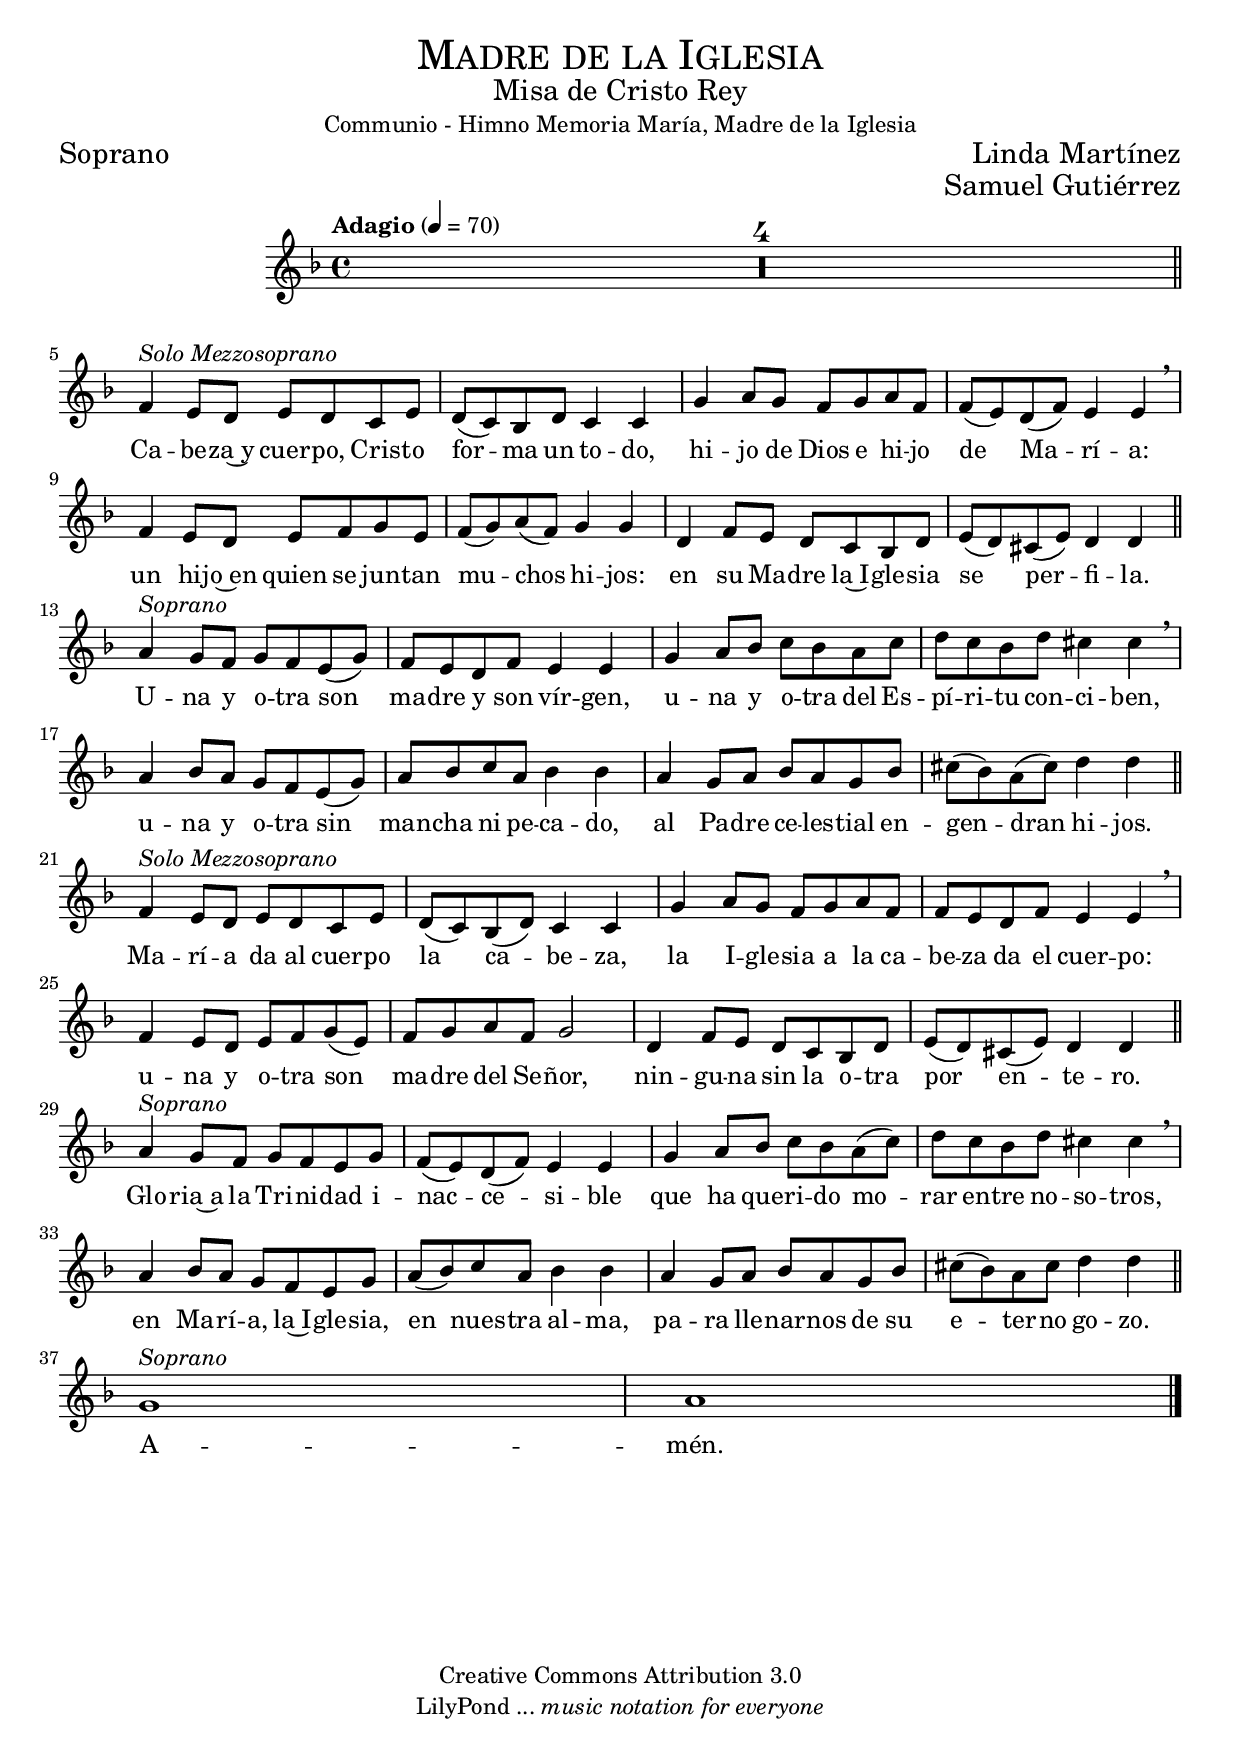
% *************************************************************************************
%	Madre de la iglesia - Melody inspired by the compositions of Mons Marco Frisina
%   	Music and accompaniment by serachsam
% *************************************************************************************
\language "espanol"
\version "2.23.2"

% --- Global parameters
particle = 1
jump = \break

% --- Includes
\include "global.ily"
soprano_music = \relative do' {
  \compressEmptyMeasures

  R1*4 | \bar "||" #(if (= particle 1) jump "") % 4
  fa4^\markup { \italic "Solo Mezzosoprano" } mi8 re mi re do mi |
  re8( do) sib re do4 do |
  sol'4 la8 sol fa sol la fa |
  fa8( mi) re( fa) mi4 mi \breathe | #(if (= particle 1) jump "") % 8
  fa4 mi8 re mi fa sol mi |
  fa8( sol) la( fa) sol4 sol |
  re4 fa8 mi re do sib re |
  mi8( re) dos( mi) re4 re | \bar "||" #(if (= particle 1) jump "") % 12
  la'4^\markup { \italic "Soprano" } sol8 fa sol fa mi( sol) |
  fa8 mi re fa mi4 mi |
  sol4 la8 sib do sib la do |
  re do sib re dos4 dos \breathe | #(if (= particle 1) jump "") % 16
  la4 sib8 la sol fa mi( sol) |
  la8 sib do la sib4 sib  |
  la4 sol8 la sib la sol sib |
  dos8( sib) la( dos) re4 re | \bar "||" #(if (= particle 1) jump "") % 20
  fa,4^\markup { \italic "Solo Mezzosoprano" } mi8 re mi re do mi |
  re8( do) sib( re) do4 do |
  sol'4 la8 sol fa sol la fa |
  fa8 mi re fa mi4 mi \breathe | #(if (= particle 1) jump "") % 24
  fa4 mi8 re mi fa sol( mi)	|
  fa8 sol la fa sol2 |
  re4 fa8 mi re do sib re |
  mi8( re) dos( mi) re4 re | \bar "||" #(if (= particle 1) jump "") % 28
  la'4^\markup { \italic "Soprano" } sol8 fa sol fa mi sol |
  fa8( mi) re( fa) mi4 mi |
  sol4 la8 sib do sib la( do) |
  re do sib re dos4 dos \breathe | #(if (= particle 1) jump "") % 32
  la4 sib8 la sol fa mi sol	|
  la8( sib) do la sib4 sib |
  la4 sol8 la sib la sol sib |
  dos8( sib) la dos re4 re | \bar "||" #(if (= particle 1) jump "") % 36
  sol,1^\markup { \italic "Soprano" } |
  la1 |

  \bar "|."
}

soprano_lyrics = \lyricmode {
  Ca -- be -- za~y cuer -- po, Cris -- to for -- ma un to -- do,
  hi -- jo de Dios e hi -- jo de Ma -- rí -- a:
  un hi -- jo~en quien se jun -- tan mu -- chos hi -- jos:
  en su Ma -- dre la~I -- gle -- sia se per -- fi -- la.

  U -- na y o -- tra son ma -- dre y son vír -- gen,
  u -- na y o -- tra del Es -- pí -- ri -- tu con -- ci -- ben,
  u -- na y o -- tra sin man -- cha ni pe -- ca -- do,
  al Pa -- dre ce -- les -- tial en -- gen -- dran hi -- jos.

  Ma -- rí -- a da al cuer -- po la ca -- be -- za,
  la I -- gle -- sia a la ca -- be -- za da el cuer -- po:
  u -- na y o -- tra son ma -- dre del Se -- ñor,
  nin -- gu -- na sin la o -- tra por en -- te -- ro.

  Glo -- ria~a la Tri -- ni -- dad i -- nac -- ce -- si -- ble
  que ha que -- ri -- do mo -- rar en -- tre no -- so -- tros,
  en Ma -- rí -- a, la~I -- gle -- sia, en nues -- tra al -- ma,
  pa -- ra lle -- nar -- nos de su e -- ter -- no go -- zo.

  A -- mén.
}


% --- Global size
% #(set-global-staff-size 20)

% --- Header
\markup { \fill-line { \center-column { \fontsize #5 \smallCaps "Madre de la Iglesia" \fontsize #2 "Misa de Cristo Rey" "Communio - Himno Memoria María, Madre de la Iglesia" } } }
%\markup { \fill-line { " " \right-column { \fontsize #2 "Letra: Pablo VI" } } }
\markup { \fill-line { \fontsize #2 "Soprano" \right-column { \fontsize #2 "Linda Martínez" } } }
\markup { \fill-line { " " \right-column { \fontsize #2 "Samuel Gutiérrez" } } }
\header {
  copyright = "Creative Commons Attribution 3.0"
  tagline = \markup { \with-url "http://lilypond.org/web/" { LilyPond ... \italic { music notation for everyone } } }
  breakbefore = ##t
}

% --- Music

% --- Harmony

\score {
  <<
    \new Staff <<
      \set Staff.midiInstrument = #"choir aahs"
      \set Staff.midiMaximumVolume = #1.5

      \new Voice = "soprano" <<
        \global \soprano_music
      >>\new Lyrics = "soprano"
      \context Lyrics = "soprano" \lyricsto "soprano" \soprano_lyrics
    >>
  >>
  \midi { }
  \layout { }
}

% --- Paper
\paper{
  #(set-default-paper-size "letter")
  indent=3.5\cm
  page-breaking = #ly:page-turn-breaking
}
